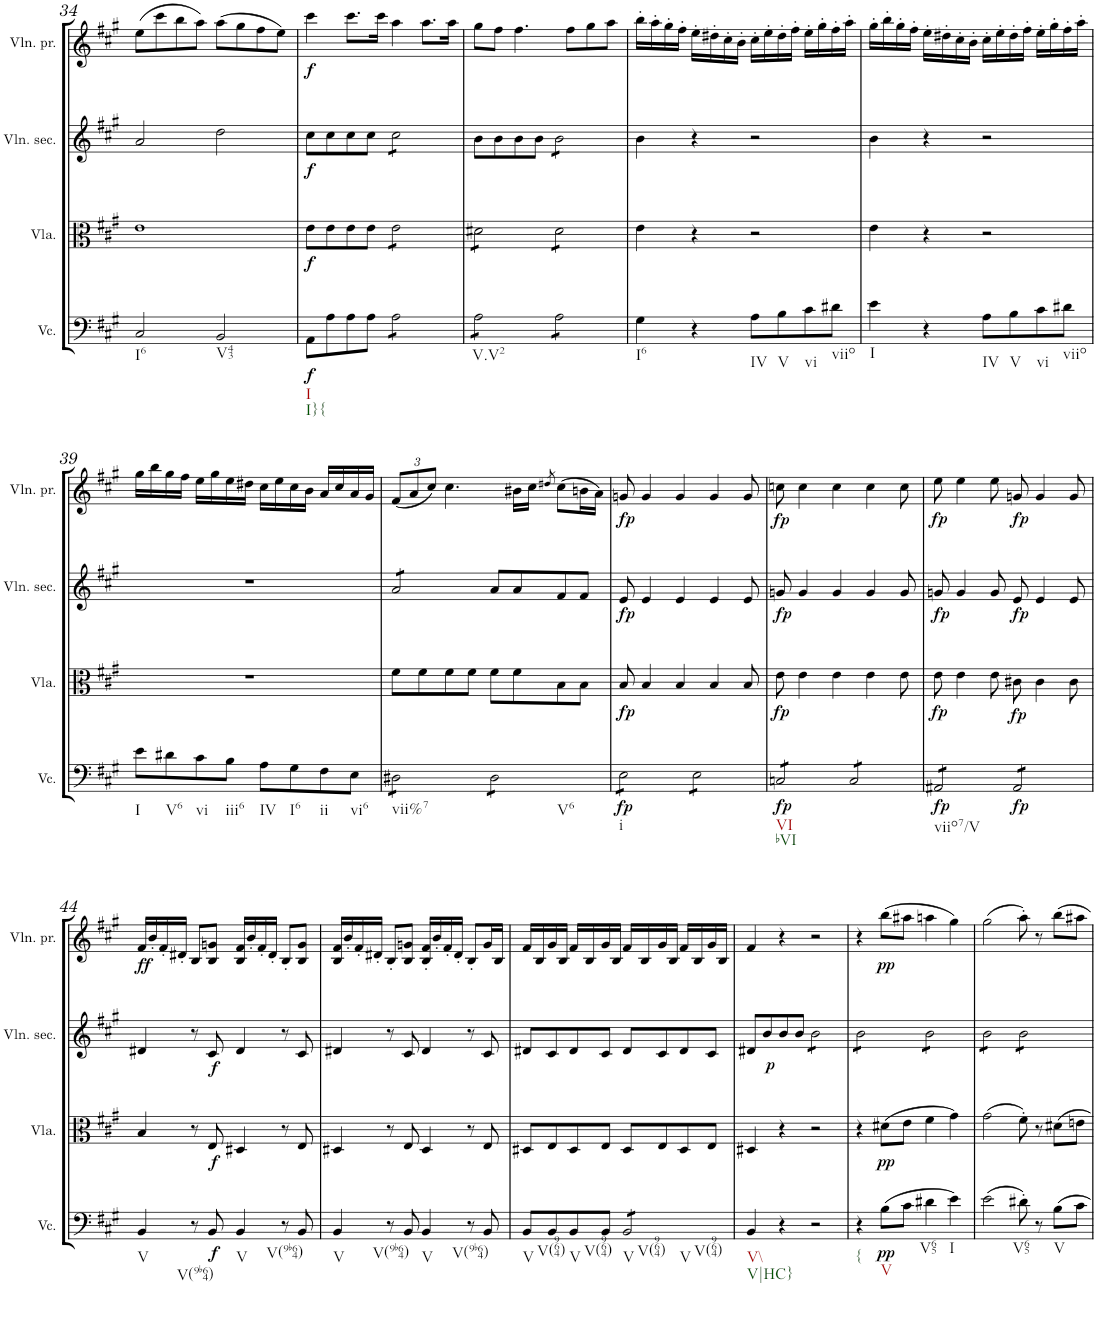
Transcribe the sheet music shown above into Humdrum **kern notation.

**kern	**dynam	**kern	**dynam	**kern	**dynam	**kern	**dynam
*part4	*part4	*part3	*part3	*part2	*part2	*part1	*part1
*staff4	*staff4	*staff3	*staff3	*staff2	*staff2	*staff1	*staff1
*I"Violoncelle	*	*I"Viola	*	*I"Violino secondo	*	*I"Violino primo	*
*I'Vc.	*	*I'Vla.	*	*I'Vln. sec.	*	*I'Vln. pr.	*
!!LO:PB:g=z
*clefF4	*	*clefC3	*	*clefG2	*	*clefG2	*
*k[f#c#g#]	*	*k[f#c#g#]	*	*k[f#c#g#]	*	*k[f#c#g#]	*
*A:	*	*A:	*	*A:	*	*A:	*
*M4/4	*	*M4/4	*	*M4/4	*	*M4/4	*
*met(c)	*	*met(c)	*	*met(c)	*	*met(c)	*
=34	=34	=34	=34	=34	=34	=34	=34
!LO:TX:b:t=I6	!	!	!	!	!	!	!
2C#/	.	1e	.	2a/	.	(>8ee\L	.
.	.	.	.	.	.	8ccc#\	.
.	.	.	.	.	.	8bb\	.
.	.	.	.	.	.	8aa\J)	.
!LO:TX:b:t=V43	!	!	!	!	!	!	!
2BB/	.	.	.	2dd\	.	(>8aa\L	.
.	.	.	.	.	.	8gg#\	.
.	.	.	.	.	.	8ff#\	.
.	.	.	.	.	.	8ee\J)	.
=35	=35	=35	=35	=35	=35	=35	=35
!LO:TX:b:t=I	!	!	!	!	!	!	!
!LO:TX:b:t=I}{	!	!	!	!	!	!	!
!	!LO:DY:b	!	!LO:DY:b	!	!LO:DY:b	!	!LO:DY:b
8AA\L	f	8e\L	f	8cc#\L	f	4ccc#\	f
8A\	.	8e\	.	8cc#\	.	.	.
8A\	.	8e\	.	8cc#\	.	8.ccc#\L	.
8A\J	.	8e\J	.	8cc#\J	.	.	.
.	.	.	.	.	.	16ccc#\Jk	.
*tremolo	*	*	*	*	*	*	*
*	*	*tremolo	*	*	*	*	*
*	*	*	*	*tremolo	*	*	*
8A\L	.	8e\L	.	8cc#\L	.	4aa\	.
8A\	.	8e\	.	8cc#\	.	.	.
8A\	.	8e\	.	8cc#\	.	8.aa\L	.
8A\J	.	8e\J	.	8cc#\J	.	.	.
*	*	*	*	*Xtremolo	*	*	*
.	.	.	.	.	.	16aa\Jk	.
=36	=36	=36	=36	=36	=36	=36	=36
!LO:TX:b:t=V.V2	!	!	!	!	!	!	!
8A\L	.	8d#X\L	.	8b\L	.	8gg#\L	.
8A\	.	8d#X\	.	8b\	.	8ff#\J	.
8A\	.	8d#X\	.	8b\	.	4.ff#\	.
8A\J	.	8d#X\J	.	8b\J	.	.	.
*	*	*	*	*tremolo	*	*	*
8A\L	.	8d#\L	.	8b\L	.	.	.
8A\	.	8d#\	.	8b\	.	8ff#\L	.
8A\	.	8d#\	.	8b\	.	8gg#\	.
8A\J	.	8d#\J	.	8b\J	.	8aa\J	.
*	*	*	*	*Xtremolo	*	*	*
*	*	*Xtremolo	*	*	*	*	*
*Xtremolo	*	*	*	*	*	*	*
=37	=37	=37	=37	=37	=37	=37	=37
!LO:TX:b:t=I6	!	!	!	!	!	!	!
4G#\	.	4e\	.	4b\	.	16bb'\LL	.
.	.	.	.	.	.	16aa'\	.
.	.	.	.	.	.	16gg#'\	.
.	.	.	.	.	.	16ff#'\JJ	.
4r	.	4r	.	4r	.	16ee'\LL	.
.	.	.	.	.	.	16dd#X'\	.
.	.	.	.	.	.	16cc#'\	.
.	.	.	.	.	.	16b'\JJ	.
!LO:TX:b:t=IV	!	!	!	!	!	!	!
8A\L	.	2r	.	2r	.	16cc#'\LL	.
.	.	.	.	.	.	16ee'\	.
!LO:TX:b:t=V	!	!	!	!	!	!	!
8B\	.	.	.	.	.	16dd#'\	.
.	.	.	.	.	.	16ff#'\JJ	.
!LO:TX:b:t=vi	!	!	!	!	!	!	!
8c#\	.	.	.	.	.	16ee'\LL	.
.	.	.	.	.	.	16gg#'\	.
!LO:TX:b:t=viio	!	!	!	!	!	!	!
8d#X\J	.	.	.	.	.	16ff#'\	.
.	.	.	.	.	.	16aa'\JJ	.
=38	=38	=38	=38	=38	=38	=38	=38
!LO:TX:b:t=I	!	!	!	!	!	!	!
4e\	.	4e\	.	4b\	.	16gg#'\LL	.
.	.	.	.	.	.	16bb'\	.
.	.	.	.	.	.	16gg#'\	.
.	.	.	.	.	.	16ff#'\JJ	.
4r	.	4r	.	4r	.	16ee'\LL	.
.	.	.	.	.	.	16dd#X'\	.
.	.	.	.	.	.	16cc#'\	.
.	.	.	.	.	.	16b'\JJ	.
!LO:TX:b:t=IV	!	!	!	!	!	!	!
8A\L	.	2r	.	2r	.	16cc#'\LL	.
.	.	.	.	.	.	16ee'\	.
!LO:TX:b:t=V	!	!	!	!	!	!	!
8B\	.	.	.	.	.	16dd#'\	.
.	.	.	.	.	.	16ff#'\JJ	.
!LO:TX:b:t=vi	!	!	!	!	!	!	!
8c#\	.	.	.	.	.	16ee'\LL	.
.	.	.	.	.	.	16gg#'\	.
!LO:TX:b:t=viio	!	!	!	!	!	!	!
8d#X\J	.	.	.	.	.	16ff#'\	.
.	.	.	.	.	.	16aa'\JJ	.
!!LO:LB:g=z
=39	=39	=39	=39	=39	=39	=39	=39
!LO:TX:b:t=I	!	!	!	!	!	!	!
8e\L	.	1r	.	1r	.	16gg#\LL	.
.	.	.	.	.	.	16bb\	.
!LO:TX:b:t=V6	!	!	!	!	!	!	!
8d#X\	.	.	.	.	.	16gg#\	.
.	.	.	.	.	.	16ff#\JJ	.
!LO:TX:b:t=vi	!	!	!	!	!	!	!
8c#\	.	.	.	.	.	16ee\LL	.
.	.	.	.	.	.	16gg#\	.
!LO:TX:b:t=iii6	!	!	!	!	!	!	!
8B\J	.	.	.	.	.	16ee\	.
.	.	.	.	.	.	16dd#X\JJ	.
!LO:TX:b:t=IV	!	!	!	!	!	!	!
8A\L	.	.	.	.	.	16cc#\LL	.
.	.	.	.	.	.	16ee\	.
!LO:TX:b:t=I6	!	!	!	!	!	!	!
8G#\	.	.	.	.	.	16cc#\	.
.	.	.	.	.	.	16b\JJ	.
!LO:TX:b:t=ii	!	!	!	!	!	!	!
8F#\	.	.	.	.	.	16a/LL	.
.	.	.	.	.	.	16cc#/	.
!LO:TX:b:t=vi6	!	!	!	!	!	!	!
8E\J	.	.	.	.	.	16a/	.
.	.	.	.	.	.	16g#/JJ	.
=40	=40	=40	=40	=40	=40	=40	=40
*	*	*	*	*	*	*Xbrackettup	*
!LO:TX:b:t=vii%7	!	!	!	!	!	!	!
*tremolo	*	*	*	*	*	*	*
*	*	*	*	*tremolo	*	*	*
8D#X\L	.	8f#\L	.	8a/L	.	(<12f#/L	.
.	.	.	.	.	.	12a/	.
8D#X\	.	8f#\	.	8a/	.	.	.
.	.	.	.	.	.	12cc#/J)	.
8D#X\	.	8f#\	.	8a/	.	4.cc#\	.
8D#X\J	.	8f#\J	.	8a/J	.	.	.
*	*	*	*	*Xtremolo	*	*	*
!LO:TX:b:t=V6	!	!	!	!	!	!	!
8D#\L	.	8f#\L	.	8a/L	.	.	.
8D#\	.	8f#\	.	8a/	.	16b#X\LL	.
.	.	.	.	.	.	16cc#\JJ	.
.	.	.	.	.	.	8qdd#X/	.
8D#\	.	8B\	.	8f#/	.	(>8cc#\L	.
8D#\J	.	8B\J	.	8f#/J	.	16bn\L	.
.	.	.	.	.	.	16a\JJ)	.
=41	=41	=41	=41	=41	=41	=41	=41
!LO:TX:b:t=i	!	!	!	!	!	!	!
!	!LO:DY:b	!	!LO:DY:b	!	!LO:DY:b	!	!LO:DY:b
8E\L	fp	8B/	fp	8e/	fp	8gn/	fp
8E\	.	4B/	.	4e/	.	4g/	.
8E\	.	.	.	.	.	.	.
8E\J	.	4B/	.	4e/	.	4g/	.
8E\L	.	.	.	.	.	.	.
8E\	.	4B/	.	4e/	.	4g/	.
8E\	.	.	.	.	.	.	.
8E\J	.	8B/	.	8e/	.	8g/	.
=42	=42	=42	=42	=42	=42	=42	=42
!LO:TX:b:t=VI	!	!	!	!	!	!	!
!LO:TX:b:t=bVI	!	!	!	!	!	!	!
!	!LO:DY:b	!	!LO:DY:b	!	!LO:DY:b	!	!LO:DY:b
8Cn/L	fp	8e\	fp	8gn/	fp	8ccn\	fp
8Cn/	.	4e\	.	4g/	.	4cc\	.
8Cn/	.	.	.	.	.	.	.
8Cn/J	.	4e\	.	4g/	.	4cc\	.
8C/L	.	.	.	.	.	.	.
8C/	.	4e\	.	4g/	.	4cc\	.
8C/	.	.	.	.	.	.	.
8C/J	.	8e\	.	8g/	.	8cc\	.
=43	=43	=43	=43	=43	=43	=43	=43
!LO:TX:b:t=viio7/V	!	!	!	!	!	!	!
!	!LO:DY:b	!	!LO:DY:b	!	!LO:DY:b	!	!LO:DY:b
8AA#X/L	fp	8e\	fp	8gn/	fp	8ee\	fp
8AA#X/	.	4e\	.	4g/	.	4ee\	.
8AA#X/	.	.	.	.	.	.	.
8AA#X/J	.	8e\	.	8g/	.	8ee\	.
!	!LO:DY:b	!	!LO:DY:b	!	!LO:DY:b	!	!LO:DY:b
8AA#/L	fp	8c#X\	fp	8e/	fp	8gn/	fp
8AA#/	.	4c#\	.	4e/	.	4g/	.
8AA#/	.	.	.	.	.	.	.
8AA#/J	.	8c#\	.	8e/	.	8g/	.
*Xtremolo	*	*	*	*	*	*	*
!!LO:LB:g=z
=44	=44	=44	=44	=44	=44	=44	=44
!LO:TX:b:t=V	!	!	!	!	!	!	!
!	!	!	!	!	!	!	!LO:DY:b
4BB/	.	4B/	.	4d#X/	.	16f#/LL	ff
.	.	.	.	.	.	16b'/	.
.	.	.	.	.	.	16f#'/	.
.	.	.	.	.	.	16d#X'/JJ	.
8r	.	8r	.	8r	.	8B/L	.
!LO:TX:b:t=V(9b64)	!	!	!	!	!	!	!
!	!LO:DY:b	!	!LO:DY:b	!	!LO:DY:b	!	!
8BB/	f	8E/	f	8c#/	f	8B/ 8gn/J	.
!LO:TX:b:t=V	!	!	!	!	!	!	!
4BB/	.	4D#X/	.	4d#/	.	16B/ 16f#/LL	.
.	.	.	.	.	.	16b'/	.
.	.	.	.	.	.	16f#'/	.
.	.	.	.	.	.	16d#'/JJ	.
8r	.	8r	.	8r	.	8B'/L	.
!LO:TX:b:t=V(9b64)	!	!	!	!	!	!	!
8BB/	.	8E/	.	8c#/	.	8B/ 8g/J	.
=45	=45	=45	=45	=45	=45	=45	=45
!LO:TX:b:t=V	!	!	!	!	!	!	!
4BB/	.	4D#X/	.	4d#X/	.	16B/ 16f#/LL	.
.	.	.	.	.	.	16b'/	.
.	.	.	.	.	.	16f#'/	.
.	.	.	.	.	.	16d#X'/JJ	.
8r	.	8r	.	8r	.	8B'/L	.
!LO:TX:b:t=V(9b64)	!	!	!	!	!	!	!
8BB/	.	8E/	.	8c#/	.	8B/ 8gn/J	.
!LO:TX:b:t=V	!	!	!	!	!	!	!
4BB/	.	4D#/	.	4d#/	.	16B/' 16f#/'LL	.
.	.	.	.	.	.	16b'/	.
.	.	.	.	.	.	16f#'/	.
.	.	.	.	.	.	16d#'/JJ	.
8r	.	8r	.	8r	.	8B'/L	.
!LO:TX:b:t=V(9b64)	!	!	!	!	!	!	!
8BB/	.	8E/	.	8c#/	.	16g/L	.
.	.	.	.	.	.	16B/JJ	.
=46	=46	=46	=46	=46	=46	=46	=46
!LO:TX:b:t=V	!	!	!	!	!	!	!
8BB/L	.	8D#X/L	.	8d#X/L	.	16f#/LL	.
.	.	.	.	.	.	16B/	.
!LO:TX:b:t=V(964)	!	!	!	!	!	!	!
8BB/	.	8E/	.	8c#/	.	16g#/	.
.	.	.	.	.	.	16B/JJ	.
!LO:TX:b:t=V	!	!	!	!	!	!	!
8BB/	.	8D#/	.	8d#/	.	16f#/LL	.
.	.	.	.	.	.	16B/	.
!LO:TX:b:t=V(964)	!	!	!	!	!	!	!
8BB/J	.	8E/J	.	8c#/J	.	16g#/	.
.	.	.	.	.	.	16B/JJ	.
!LO:TX:b:t=V	!	!	!	!	!	!	!
!LO:TX:b:t=V(964)	!	!	!	!	!	!	!
!LO:TX:b:t=V	!	!	!	!	!	!	!
!LO:TX:b:t=V(964)	!	!	!	!	!	!	!
*tremolo	*	*	*	*	*	*	*
8BB/L	.	8D#/L	.	8d#/L	.	16f#/LL	.
.	.	.	.	.	.	16B/	.
8BB/	.	8E/	.	8c#/	.	16g#/	.
.	.	.	.	.	.	16B/JJ	.
8BB/	.	8D#/	.	8d#/	.	16f#/LL	.
.	.	.	.	.	.	16B/	.
8BB/J	.	8E/J	.	8c#/J	.	16g#/	.
*Xtremolo	*	*	*	*	*	*	*
.	.	.	.	.	.	16B/JJ	.
=47	=47	=47	=47	=47	=47	=47	=47
!LO:TX:b:t=V\\	!	!	!	!	!	!	!
!LO:TX:b:t=V|HC}	!	!	!	!	!	!	!
4BB/	.	4D#X/	.	8d#X/L	.	4f#/	.
!	!	!	!	!	!LO:DY:b	!	!
.	.	.	.	8b/	p	.	.
4r	.	4r	.	8b/	.	4r	.
.	.	.	.	8b/J	.	.	.
*	*	*	*	*tremolo	*	*	*
2r	.	2r	.	8b\L	.	2r	.
.	.	.	.	8b\	.	.	.
.	.	.	.	8b\	.	.	.
.	.	.	.	8b\J	.	.	.
=48	=48	=48	=48	=48	=48	=48	=48
!LO:TX:b:t={	!	!	!	!	!	!	!
4r	.	4r	.	8b\L	.	4r	.
.	.	.	.	8b\	.	.	.
!LO:TX:b:t=V	!	!	!	!	!	!	!
!	!LO:DY:b	!	!LO:DY:b	!	!	!	!LO:DY:b
(>8B\L	pp	(>8d#X\L	pp	8b\	.	(>8bb\L	pp
8c#\J	.	8e\J	.	8b\J	.	8aa#X\J	.
!LO:TX:b:t=V65	!	!	!	!	!	!	!
4d#X\	.	4f#\	.	8b\L	.	4aan\	.
.	.	.	.	8b\	.	.	.
!LO:TX:b:t=I	!	!	!	!	!	!	!
4e\)	.	4g#\)	.	8b\	.	4gg#\)	.
.	.	.	.	8b\J	.	.	.
=49	=49	=49	=49	=49	=49	=49	=49
(>2e\	.	(>2g#\	.	8b\L	.	(>2gg#\	.
.	.	.	.	8b\	.	.	.
.	.	.	.	8b\	.	.	.
.	.	.	.	8b\J	.	.	.
!LO:TX:b:t=V65	!	!	!	!	!	!	!
8d#X'\)	.	8f#'\)	.	8b\L	.	8aa'\)	.
8r	.	8r	.	8b\	.	8r	.
!LO:TX:b:t=V	!	!	!	!	!	!	!
8B\L	.	8d#X\L	.	8b\	.	8bb\L	.
8c#\J	.	8en\J	.	8b\J	.	8aa#X\J	.
*	*	*	*	*Xtremolo	*	*	*
=	=	=	=	=	=	=	=
*-	*-	*-	*-	*-	*-	*-	*-
